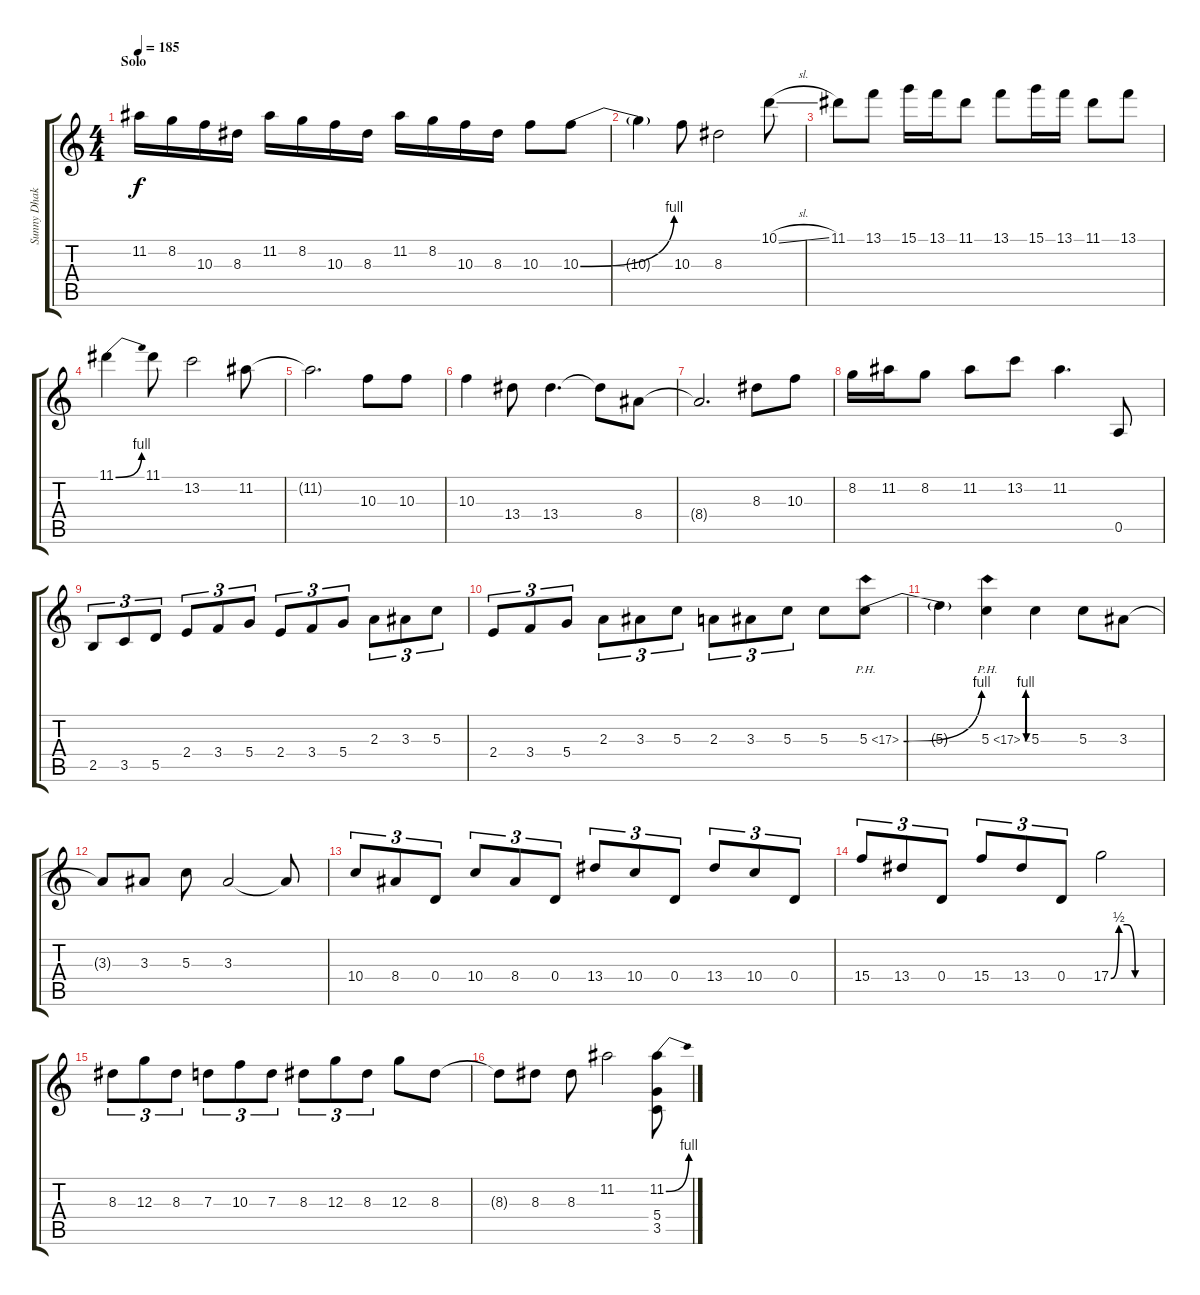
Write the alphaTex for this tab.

\track ("Sunny Dhak" "Sunny Dhak") {instrument distortionguitar}
\staff {score tabs}
\tuning (E4 B3 G3 D3 A2 E2) {hide}
\ts (4 4)
\section ("" "Solo")
\tempo 185
\clef g2
\ks c
11.2.16{dy f} 8.2.16 10.3.16 8.3.16 11.2.16 8.2.16 10.3.16 8.3.16 11.2.16 8.2.16 10.3.16 8.3.16 10.3.8 10.3{be (bend 0 0 60 4)}.8 |
10.3{t}.4 10.3.8 8.3.2 10.1{sl}.8 |
11.1.8 13.1.8 15.1.16 13.1.16 11.1.8 13.1.8 15.1.16 13.1.16 11.1.8 13.1.8 |
11.1{be (bend 0 0 60 4)}.4 11.1.8 13.2.2 11.2.8 |
11.2{t}.2{d} 10.3.8 10.3.8 |
10.3.4 13.4.8 13.4.4{d} 13.4{t}.8 8.4.8 |
8.4{t}.2{d} 8.3.8 10.3.8 |
8.2.16 11.2.16 8.2.8 11.2.8 13.2.8 11.2.4{d} 0.5.8 |
2.5.8{tu (3 2)} 3.5.8{tu (3 2)} 5.5.8{tu (3 2)} 2.4.8{tu (3 2)} 3.4.8{tu (3 2)} 5.4.8{tu (3 2)} 2.4.8{tu (3 2)} 3.4.8{tu (3 2)} 5.4.8{tu (3 2)} 2.3.8{tu (3 2)} 3.3.8{tu (3 2)} 5.3.8{tu (3 2)} |
2.4.8{tu (3 2)} 3.4.8{tu (3 2)} 5.4.8{tu (3 2)} 2.3.8{tu (3 2)} 3.3.8{tu (3 2)} 5.3.8{tu (3 2)} 2.3.8{tu (3 2)} 3.3.8{tu (3 2)} 5.3.8{tu (3 2)} 5.3.8 5.3{be (bend 0 0 60 4) ph 12}.8 |
5.3{t}.4 5.3{be (custom 0 0 10 4 20 4 30 0 60 0) ph 12}.4 5.3.4 5.3.8 3.3.8 |
3.3{t}.8 3.3.8 5.3.8 3.3.2 3.3{t}.8 |
10.4.8{tu (3 2)} 8.4.8{tu (3 2)} 0.4.8{tu (3 2)} 10.4.8{tu (3 2)} 8.4.8{tu (3 2)} 0.4.8{tu (3 2)} 13.4.8{tu (3 2)} 10.4.8{tu (3 2)} 0.4.8{tu (3 2)} 13.4.8{tu (3 2)} 10.4.8{tu (3 2)} 0.4.8{tu (3 2)} |
15.4.8{tu (3 2)} 13.4.8{tu (3 2)} 0.4.8{tu (3 2)} 15.4.8{tu (3 2)} 13.4.8{tu (3 2)} 0.4.8{tu (3 2)} 17.4{be (custom 0 0 10 2 20 2 30 0 60 0)}.2 |
8.3.8{tu (3 2)} 12.3.8{tu (3 2)} 8.3.8{tu (3 2)} 7.3.8{tu (3 2)} 10.3.8{tu (3 2)} 7.3.8{tu (3 2)} 8.3.8{tu (3 2)} 12.3.8{tu (3 2)} 8.3.8{tu (3 2)} 12.3.8 8.3.8 |
8.3{t}.8 8.3.8 8.3.8 11.2.2 (11.2{be (bend 0 0 60 4)} 5.4 3.5).8
